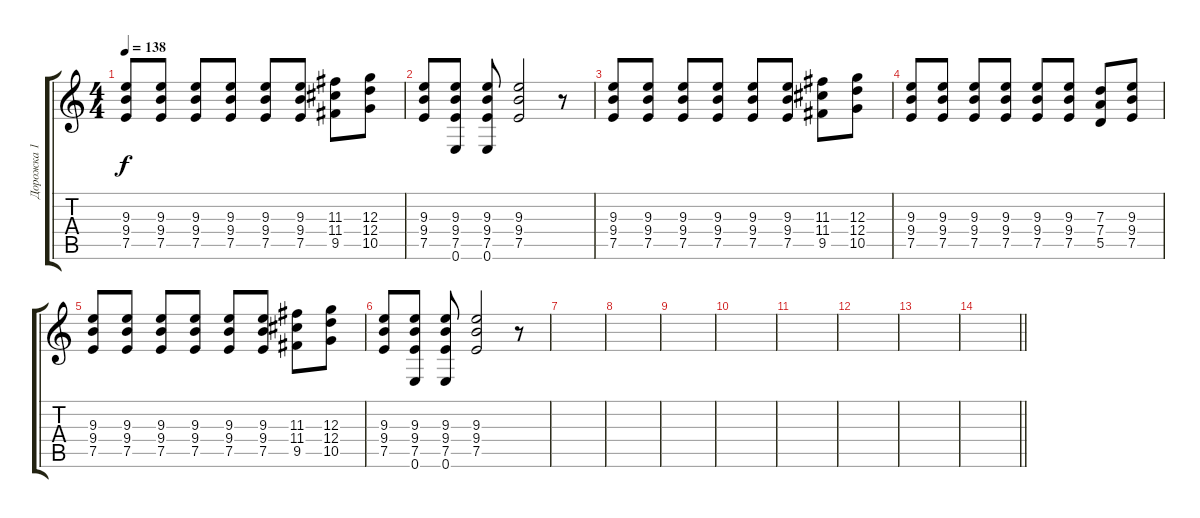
\track ("Дорожка 1" "Дорожка 1") {instrument electricguitarjazz}
\staff {score tabs}
\tuning (E4 B3 G3 D3 A2 E2) {hide}
\ts (4 4)
\tempo 138
\clef g2
\ks c
(9.3 9.4 7.5).8{dy f} (9.3 9.4 7.5).8 (9.3 9.4 7.5).8 (9.3 9.4 7.5).8 (9.3 9.4 7.5).8 (9.3 9.4 7.5).8 (11.3 11.4 9.5).8 (12.3 12.4 10.5).8 |
(9.3 9.4 7.5).8 (9.3 9.4 7.5 0.6).8 (9.3 9.4 7.5 0.6).8 (9.3 9.4 7.5).2 r.8 |
(9.3 9.4 7.5).8 (9.3 9.4 7.5).8 (9.3 9.4 7.5).8 (9.3 9.4 7.5).8 (9.3 9.4 7.5).8 (9.3 9.4 7.5).8 (11.3 11.4 9.5).8 (12.3 12.4 10.5).8 |
(9.3 9.4 7.5).8 (9.3 9.4 7.5).8 (9.3 9.4 7.5).8 (9.3 9.4 7.5).8 (9.3 9.4 7.5).8 (9.3 9.4 7.5).8 (7.3 7.4 5.5).8 (9.3 9.4 7.5).8 |
(9.3 9.4 7.5).8 (9.3 9.4 7.5).8 (9.3 9.4 7.5).8 (9.3 9.4 7.5).8 (9.3 9.4 7.5).8 (9.3 9.4 7.5).8 (11.3 11.4 9.5).8 (12.3 12.4 10.5).8 |
(9.3 9.4 7.5).8 (9.3 9.4 7.5 0.6).8 (9.3 9.4 7.5 0.6).8 (9.3 9.4 7.5).2 r.8 |
|
|
|
|
|
|
|
\barLineRight lightlight
